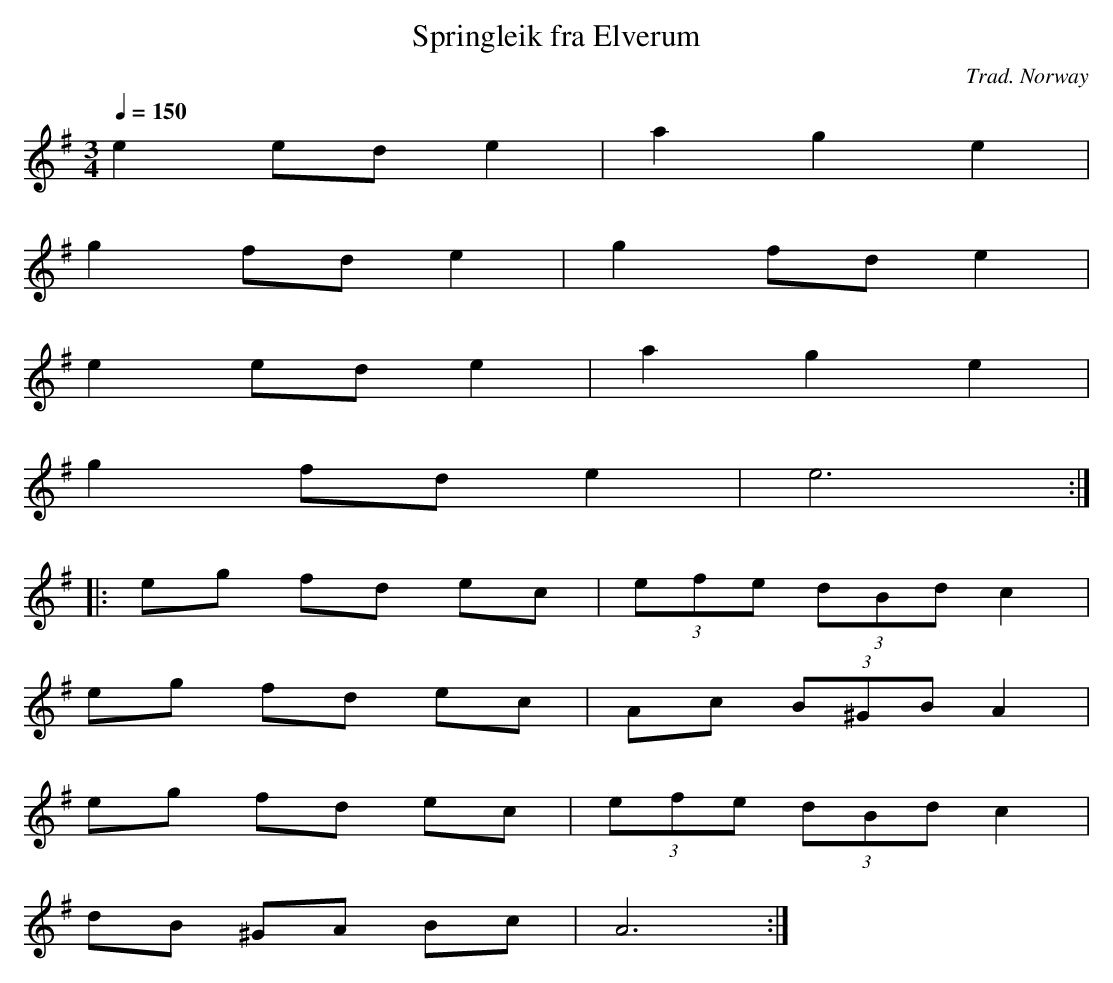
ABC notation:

X:1
T:Springleik fra Elverum
C:Trad. Norway
M:3/4
L:1/8
Q:1/4=150
K:G
e2 ed e2 |a2 g2 e2 |
g2 fd e2 |g2 fd e2 |
e2 ed e2 |a2 g2 e2 |
g2 fd e2 |e6 ::
eg fd ec |(3efe (3dBd c2 |
eg fd ec |Ac (3B^GB A2 |
eg fd ec |(3efe (3dBd c2 |
dB ^GA Bc |A6 :|
